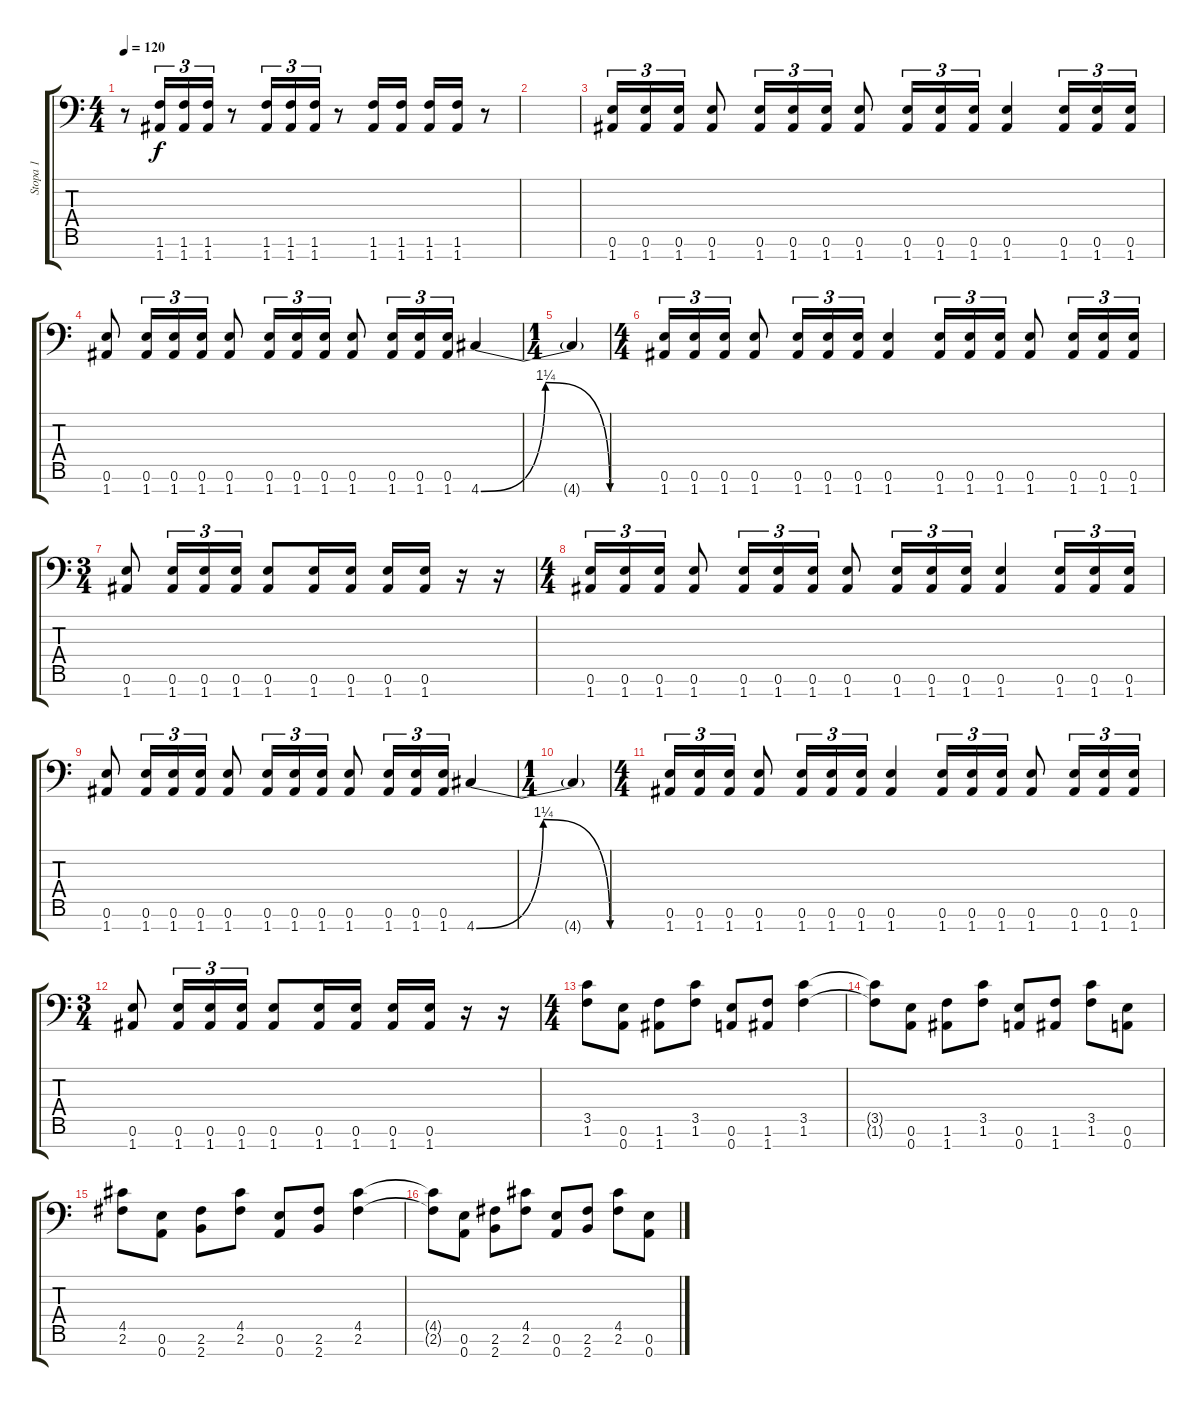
\track ("Stopa 1" "Stopa 1") {instrument distortionguitar}
\staff {score tabs}
\tuning (E4 B3 G3 D3 A2 E2 A1) {hide}
\ts (4 4)
\tempo 120
\clef f4
\ks c
r.8{dy f} (1.6 1.7).16{tu (3 2)} (1.6 1.7).16{tu (3 2)} (1.6 1.7).16{tu (3 2)} r.8 (1.6 1.7).16{tu (3 2)} (1.6 1.7).16{tu (3 2)} (1.6 1.7).16{tu (3 2)} r.8 (1.6 1.7).16 (1.6 1.7).16 (1.6 1.7).16 (1.6 1.7).16 r.8 |
|
(0.6 1.7).16{tu (3 2)} (0.6 1.7).16{tu (3 2)} (0.6 1.7).16{tu (3 2)} (0.6 1.7).8 (0.6 1.7).16{tu (3 2)} (0.6 1.7).16{tu (3 2)} (0.6 1.7).16{tu (3 2)} (0.6 1.7).8 (0.6 1.7).16{tu (3 2)} (0.6 1.7).16{tu (3 2)} (0.6 1.7).16{tu (3 2)} (0.6 1.7).4 (0.6 1.7).16{tu (3 2)} (0.6 1.7).16{tu (3 2)} (0.6 1.7).16{tu (3 2)} |
(0.6 1.7).8 (0.6 1.7).16{tu (3 2)} (0.6 1.7).16{tu (3 2)} (0.6 1.7).16{tu (3 2)} (0.6 1.7).8 (0.6 1.7).16{tu (3 2)} (0.6 1.7).16{tu (3 2)} (0.6 1.7).16{tu (3 2)} (0.6 1.7).8 (0.6 1.7).16{tu (3 2)} (0.6 1.7).16{tu (3 2)} (0.6 1.7).16{tu (3 2)} 4.7{be (bendrelease 0 0 15 5 15 5 60 0)}.4 |
\ts (1 4)
4.7{t}.4 |
\ts (4 4)
(0.6 1.7).16{tu (3 2)} (0.6 1.7).16{tu (3 2)} (0.6 1.7).16{tu (3 2)} (0.6 1.7).8 (0.6 1.7).16{tu (3 2)} (0.6 1.7).16{tu (3 2)} (0.6 1.7).16{tu (3 2)} (0.6 1.7).4 (0.6 1.7).16{tu (3 2)} (0.6 1.7).16{tu (3 2)} (0.6 1.7).16{tu (3 2)} (0.6 1.7).8 (0.6 1.7).16{tu (3 2)} (0.6 1.7).16{tu (3 2)} (0.6 1.7).16{tu (3 2)} |
\ts (3 4)
(0.6 1.7).8 (0.6 1.7).16{tu (3 2)} (0.6 1.7).16{tu (3 2)} (0.6 1.7).16{tu (3 2)} (0.6 1.7).8 (0.6 1.7).16 (0.6 1.7).16 (0.6 1.7).16 (0.6 1.7).16 r.16 r.16 |
\ts (4 4)
(0.6 1.7).16{tu (3 2)} (0.6 1.7).16{tu (3 2)} (0.6 1.7).16{tu (3 2)} (0.6 1.7).8 (0.6 1.7).16{tu (3 2)} (0.6 1.7).16{tu (3 2)} (0.6 1.7).16{tu (3 2)} (0.6 1.7).8 (0.6 1.7).16{tu (3 2)} (0.6 1.7).16{tu (3 2)} (0.6 1.7).16{tu (3 2)} (0.6 1.7).4 (0.6 1.7).16{tu (3 2)} (0.6 1.7).16{tu (3 2)} (0.6 1.7).16{tu (3 2)} |
(0.6 1.7).8 (0.6 1.7).16{tu (3 2)} (0.6 1.7).16{tu (3 2)} (0.6 1.7).16{tu (3 2)} (0.6 1.7).8 (0.6 1.7).16{tu (3 2)} (0.6 1.7).16{tu (3 2)} (0.6 1.7).16{tu (3 2)} (0.6 1.7).8 (0.6 1.7).16{tu (3 2)} (0.6 1.7).16{tu (3 2)} (0.6 1.7).16{tu (3 2)} 4.7{be (bendrelease 0 0 15 5 15 5 60 0)}.4 |
\ts (1 4)
4.7{t}.4 |
\ts (4 4)
(0.6 1.7).16{tu (3 2)} (0.6 1.7).16{tu (3 2)} (0.6 1.7).16{tu (3 2)} (0.6 1.7).8 (0.6 1.7).16{tu (3 2)} (0.6 1.7).16{tu (3 2)} (0.6 1.7).16{tu (3 2)} (0.6 1.7).4 (0.6 1.7).16{tu (3 2)} (0.6 1.7).16{tu (3 2)} (0.6 1.7).16{tu (3 2)} (0.6 1.7).8 (0.6 1.7).16{tu (3 2)} (0.6 1.7).16{tu (3 2)} (0.6 1.7).16{tu (3 2)} |
\ts (3 4)
(0.6 1.7).8 (0.6 1.7).16{tu (3 2)} (0.6 1.7).16{tu (3 2)} (0.6 1.7).16{tu (3 2)} (0.6 1.7).8 (0.6 1.7).16 (0.6 1.7).16 (0.6 1.7).16 (0.6 1.7).16 r.16 r.16 |
\ts (4 4)
(3.5 1.6).8 (0.6 0.7).8 (1.6 1.7).8 (3.5 1.6).8 (0.6 0.7).8 (1.6 1.7).8 (3.5 1.6).4 |
(3.5{t} 1.6{t}).8 (0.6 0.7).8 (1.6 1.7).8 (3.5 1.6).8 (0.6 0.7).8 (1.6 1.7).8 (3.5 1.6).8 (0.6 0.7).8 |
(4.5 2.6).8 (0.6 0.7).8 (2.6 2.7).8 (4.5 2.6).8 (0.6 0.7).8 (2.6 2.7).8 (4.5 2.6).4 |
(4.5{t} 2.6{t}).8 (0.6 0.7).8 (2.6 2.7).8 (4.5 2.6).8 (0.6 0.7).8 (2.6 2.7).8 (4.5 2.6).8 (0.6 0.7).8
